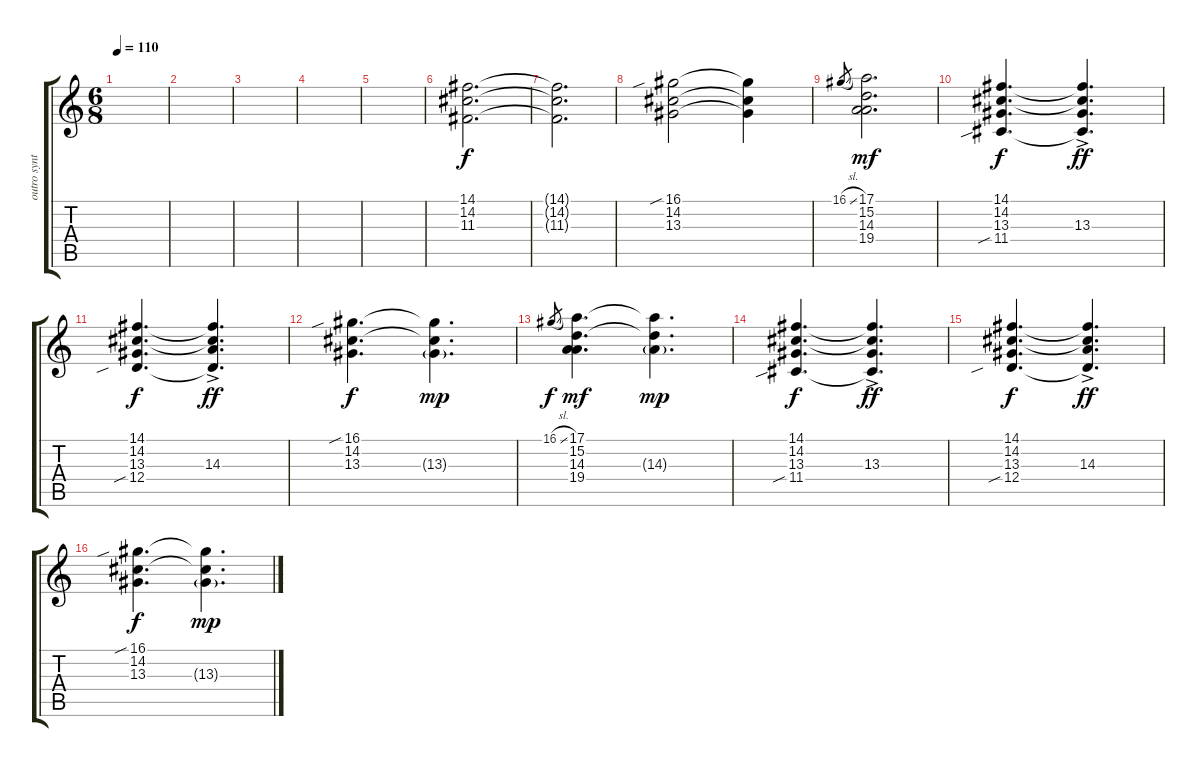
\track ("outro synth" "outro synt") {instrument tremolostrings}
\staff {score tabs}
\tuning (E4 B3 G3 D3 A2 E2) {hide}
\ts (6 8)
\tempo 110
\clef g2
\ks c
|
|
|
|
|
(14.1 14.2 11.3).2{d volume 7 instrument fx5brightness} |
(14.1{t} 14.2{t} 11.3{t}).2{d} |
(16.1{sib} 14.2 13.3).2 (16.1{t} 14.2{t} 13.3{t}).4 |
16.1{sl}.8{gr} (17.1 15.2 14.3 19.4).2{d dy mf} |
(14.1 14.2 13.3 11.4{sib}).4{d dy f} (14.1{t} 14.2{t} 13.3{ac} 11.4{t}).4{d dy ff} |
(14.1 14.2 13.3 12.4{sib}).4{d dy f} (14.1{t} 14.2{t} 14.3{ac} 12.4{t}).4{d dy ff} |
(16.1{sib} 14.2 13.3).4{d dy f} (16.1{t} 14.2{t} 13.3{g}).4{d dy mp} |
16.1{sl}.8{gr dy f} (17.1 15.2 14.3 19.4).4{d dy mf} (17.1{t} 15.2{t} 14.3{g}).4{d dy mp} |
(14.1 14.2 13.3 11.4{sib}).4{d dy f} (14.1{t} 14.2{t} 13.3{ac} 11.4{t}).4{d dy ff} |
(14.1 14.2 13.3 12.4{sib}).4{d dy f} (14.1{t} 14.2{t} 14.3{ac} 12.4{t}).4{d dy ff} |
(16.1{sib} 14.2 13.3).4{d dy f} (16.1{t} 14.2{t} 13.3{g}).4{d dy mp}
